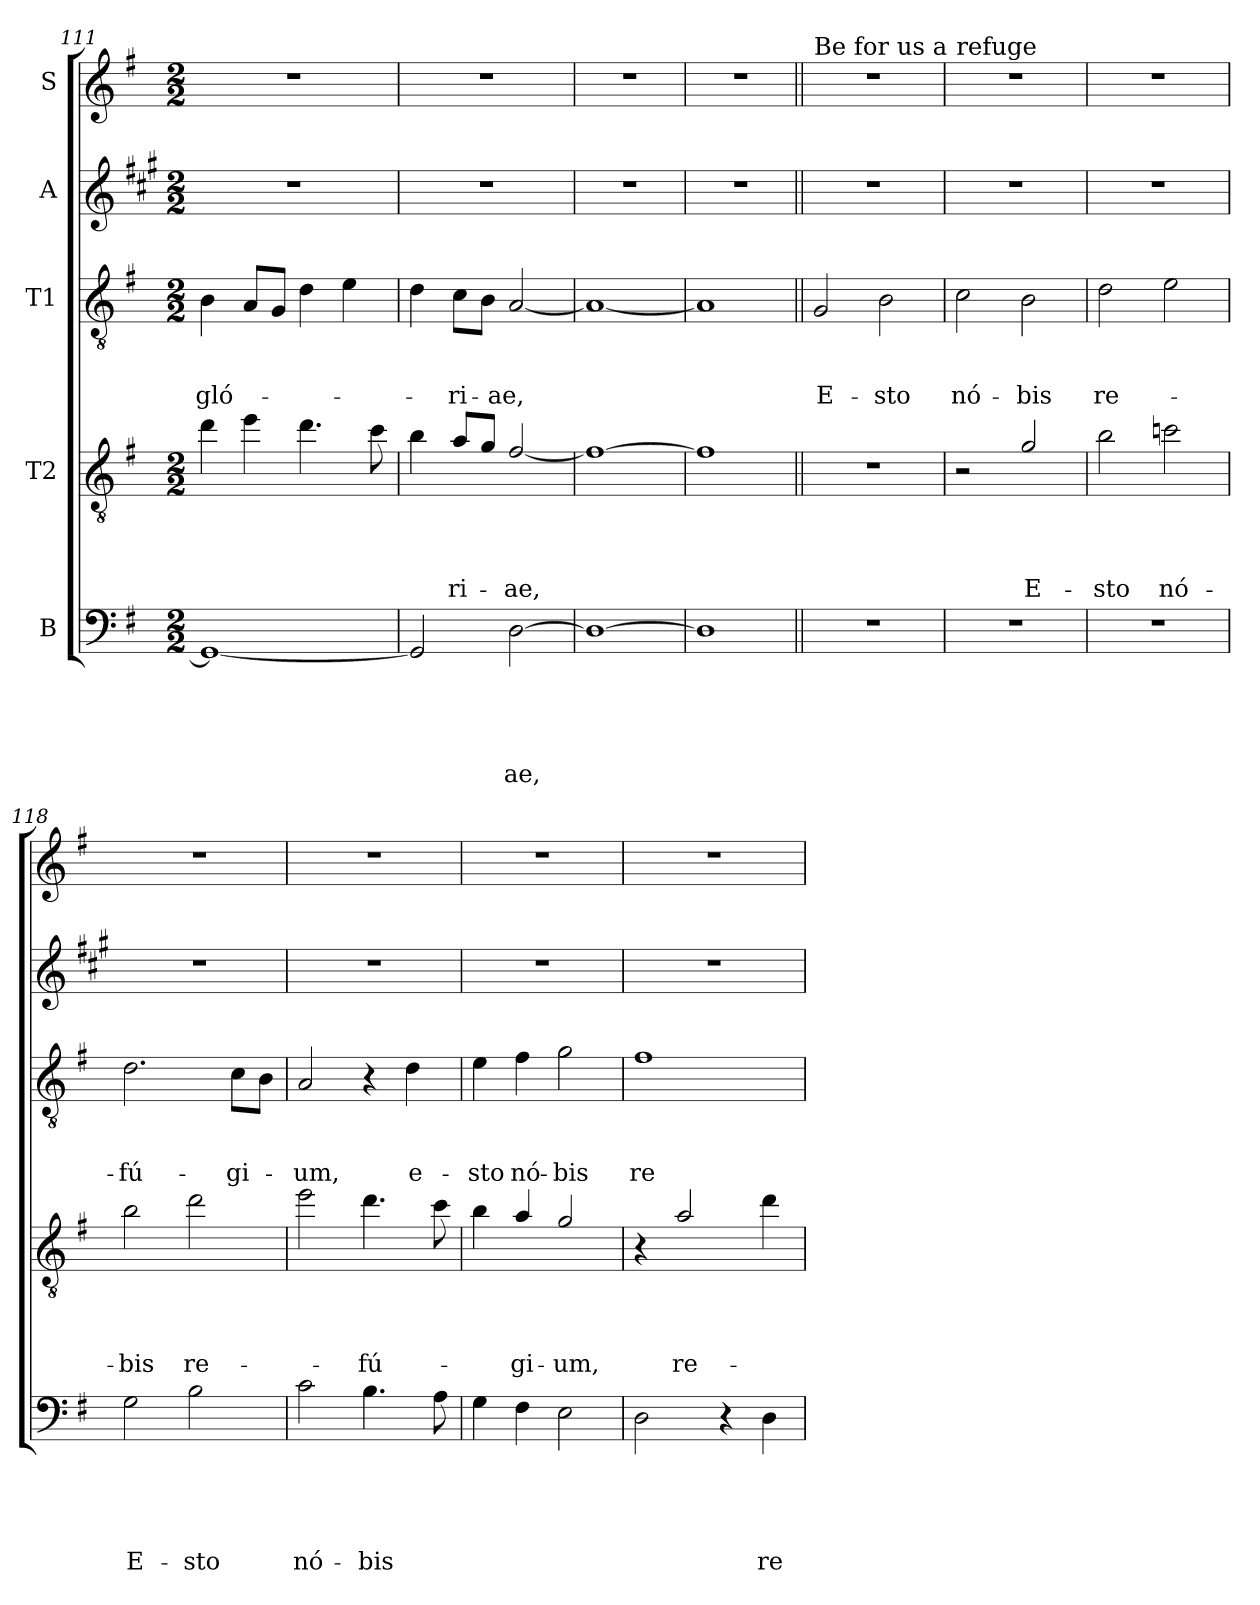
**kern	**text	**text	**text	**text	**text	**kern	**text	**text	**text	**text	**kern	**text	**text	**text	**kern	**kern
*part5	*part5	*part5	*part5	*part5	*part5	*part4	*part4	*part4	*part4	*part4	*part3	*part3	*part3	*part3	*part2	*part1
*staff5	*staff5	*staff5	*staff5	*staff5	*staff5	*staff4	*staff4	*staff4	*staff4	*staff4	*staff3	*staff3	*staff3	*staff3	*staff2	*staff1
*I"B	*	*	*	*	*	*I"T2	*	*	*	*	*I"T1	*	*	*	*I"A	*I"S
*clefF4	*	*	*	*	*	*clefGv2	*	*	*	*	*clefGv2	*	*	*	*clefG2	*clefG2
*	*	*	*	*	*	*ITrd8c14	*	*	*	*	*	*	*	*	*ITrd1c2	*
*k[f#]	*	*	*	*	*	*k[f#]	*	*	*	*	*k[f#]	*	*	*	*k[f#]	*k[f#]
*G:	*	*	*	*	*	*G:	*	*	*	*	*G:	*	*	*	*G:	*G:
*M2/2	*	*	*	*	*	*M2/2	*	*	*	*	*M2/2	*	*	*	*M2/2	*M2/2
=111	=111	=111	=111	=111	=111	=111	=111	=111	=111	=111	=111	=111	=111	=111	=111	=111
!	!	!	!	!	!	!	!	!	!	!	!	!	!	!LO:LY:b	!	!
1GG_	.	.	.	.	.	4d\	.	.	.	.	4B\	.	.	gló-	1r	1r
.	.	.	.	.	.	4e\	.	.	.	.	8A/L	.	.	.	.	.
.	.	.	.	.	.	.	.	.	.	.	8G/J	.	.	.	.	.
.	.	.	.	.	.	4.d\	.	.	.	.	4d\	.	.	.	.	.
.	.	.	.	.	.	.	.	.	.	.	4e\	.	.	.	.	.
.	.	.	.	.	.	8c\	.	.	.	.	.	.	.	.	.	.
=112	=112	=112	=112	=112	=112	=112	=112	=112	=112	=112	=112	=112	=112	=112	=112	=112
2GG/]	.	.	.	.	.	4B\	.	.	.	.	4d\	.	.	.	1r	1r
!	!	!	!	!	!	!	!	!	!	!LO:LY:b	!	!	!	!LO:LY:b	!	!
.	.	.	.	.	.	8A/L	.	.	.	-ri-	8c\L	.	.	-ri-	.	.
.	.	.	.	.	.	8G/J	.	.	.	.	8B\J	.	.	.	.	.
!	!	!	!	!	!LO:LY:b	!	!	!	!	!LO:LY:b	!	!	!	!LO:LY:b	!	!
[2D\	.	.	.	.	-ae,	[2F#/	.	.	.	-ae,	[2A/	.	.	-ae,	.	.
!!LO:LB:g=z
=113	=113	=113	=113	=113	=113	=113	=113	=113	=113	=113	=113	=113	=113	=113	=113	=113
1D_	.	.	.	.	.	1F#_	.	.	.	.	1A_	.	.	.	1r	1r
=114	=114	=114	=114	=114	=114	=114	=114	=114	=114	=114	=114	=114	=114	=114	=114	=114
1D]	.	.	.	.	.	1F#]	.	.	.	.	1A]	.	.	.	1r	1r
=115||	=115||	=115||	=115||	=115||	=115||	=115||	=115||	=115||	=115||	=115||	=115||	=115||	=115||	=115||	=115||	=115||
!	!	!	!	!	!	!	!	!	!	!	!	!	!	!	!	!LO:TX:a:t=Be for us a
!	!	!	!	!	!	!	!	!	!	!	!	!	!	!LO:LY:b	!	!
1r	.	.	.	.	.	1r	.	.	.	.	2G/	.	.	E-	1r	1r
!	!	!	!	!	!	!	!	!	!	!	!	!	!	!LO:LY:b	!	!
.	.	.	.	.	.	.	.	.	.	.	2B\	.	.	-sto	.	.
=116	=116	=116	=116	=116	=116	=116	=116	=116	=116	=116	=116	=116	=116	=116	=116	=116
!	!	!	!	!	!	!	!	!	!	!	!	!	!	!	!	!LO:TX:a:t=refuge
!	!	!	!	!	!	!	!	!	!	!	!	!	!	!LO:LY:b	!	!
1r	.	.	.	.	.	2r	.	.	.	.	2c\	.	.	nó-	1r	1r
!	!	!	!	!	!	!	!	!	!	!LO:LY:b	!	!	!	!LO:LY:b	!	!
.	.	.	.	.	.	2G/	.	.	.	E-	2B\	.	.	-bis	.	.
=117	=117	=117	=117	=117	=117	=117	=117	=117	=117	=117	=117	=117	=117	=117	=117	=117
!	!	!	!	!	!	!	!	!	!	!LO:LY:b	!	!	!	!LO:LY:b	!	!
1r	.	.	.	.	.	2B\	.	.	.	-sto	2d\	.	.	re-	1r	1r
!	!	!	!	!	!	!	!	!	!	!LO:LY:b	!	!	!	!	!	!
.	.	.	.	.	.	2cn\	.	.	.	nó-	2e\	.	.	.	.	.
=118	=118	=118	=118	=118	=118	=118	=118	=118	=118	=118	=118	=118	=118	=118	=118	=118
!	!	!	!	!	!LO:LY:b	!	!	!	!	!LO:LY:b	!	!	!	!LO:LY:b	!	!
2G\	.	.	.	.	E-	2B\	.	.	.	-bis	2.d\	.	.	-fú-	1r	1r
!	!	!	!	!	!LO:LY:b	!	!	!	!	!LO:LY:b	!	!	!	!	!	!
2B\	.	.	.	.	-sto	2d\	.	.	.	re-	.	.	.	.	.	.
!	!	!	!	!	!	!	!	!	!	!	!	!	!	!LO:LY:b	!	!
.	.	.	.	.	.	.	.	.	.	.	8c\L	.	.	-gi-	.	.
.	.	.	.	.	.	.	.	.	.	.	8B\J	.	.	.	.	.
=119	=119	=119	=119	=119	=119	=119	=119	=119	=119	=119	=119	=119	=119	=119	=119	=119
!	!	!	!	!	!LO:LY:b	!	!	!	!	!	!	!	!	!LO:LY:b	!	!
2c\	.	.	.	.	nó-	2e\	.	.	.	.	2A/	.	.	-um,	1r	1r
!	!	!	!	!	!LO:LY:b	!	!	!	!	!LO:LY:b	!	!	!	!	!	!
4.B\	.	.	.	.	-bis	4.d\	.	.	.	-fú-	4r	.	.	.	.	.
!	!	!	!	!	!	!	!	!	!	!	!	!	!	!LO:LY:b	!	!
.	.	.	.	.	.	.	.	.	.	.	4d\	.	.	e-	.	.
8A\	.	.	.	.	.	8c\	.	.	.	.	.	.	.	.	.	.
!!LO:PB:g=z
=120	=120	=120	=120	=120	=120	=120	=120	=120	=120	=120	=120	=120	=120	=120	=120	=120
!	!	!	!	!	!	!	!	!	!	!	!	!	!	!LO:LY:b	!	!
4G\	.	.	.	.	.	4B\	.	.	.	.	4e\	.	.	-sto	1r	1r
!	!	!	!	!	!	!	!	!	!	!LO:LY:b	!	!	!	!LO:LY:b	!	!
4F#\	.	.	.	.	.	4A/	.	.	.	-gi-	4f#\	.	.	nó-	.	.
!	!	!	!	!	!	!	!	!	!	!LO:LY:b	!	!	!	!LO:LY:b	!	!
2E\	.	.	.	.	.	2G/	.	.	.	-um,	2g\	.	.	-bis	.	.
=121	=121	=121	=121	=121	=121	=121	=121	=121	=121	=121	=121	=121	=121	=121	=121	=121
!	!	!	!	!	!	!	!	!	!	!	!	!	!	!LO:LY:b	!	!
2D\	.	.	.	.	.	4r	.	.	.	.	1f#	.	.	re-	1r	1r
!	!	!	!	!	!	!	!	!	!	!LO:LY:b	!	!	!	!	!	!
.	.	.	.	.	.	2A/	.	.	.	re-	.	.	.	.	.	.
4r	.	.	.	.	.	.	.	.	.	.	.	.	.	.	.	.
!	!	!	!	!	!LO:LY:b	!	!	!	!	!	!	!	!	!	!	!
4D\	.	.	.	.	re-	4d\	.	.	.	.	.	.	.	.	.	.
=	=	=	=	=	=	=	=	=	=	=	=	=	=	=	=	=
*-	*-	*-	*-	*-	*-	*-	*-	*-	*-	*-	*-	*-	*-	*-	*-	*-
